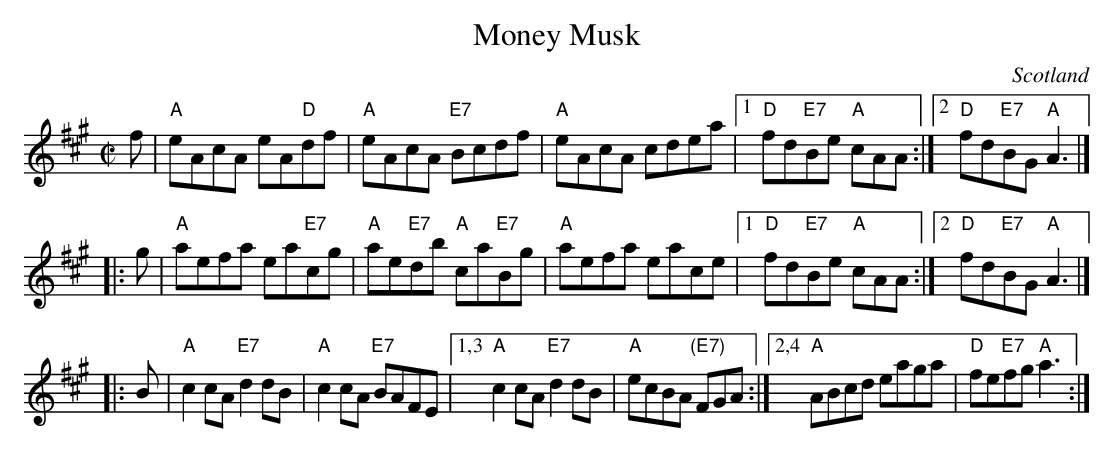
X:1
T: Money Musk
O: Scotland
M: C|
K: A
   f | "A"eAcA eA"D"df | "A"eAcA "E7"Bcdf | "A"eAcA cdea |1 "D"fd"E7"Be "A"cAA :|2 "D"fd"E7"BG "A"A3 |]
|: g | "A"aefa ea"E7"cg | "A"ae"E7"db "A"ca"E7"Bg | "A"aefa eace |1 "D"fd"E7"Be "A"cAA :|2 "D"fd"E7"BG "A"A3 |]
|: B | "A"c2cA "E7"d2dB | "A"c2cA "E7"BAFE |1,3 "A"c2cA "E7"d2dB | "A"ecBA "(E7)"FGA \
                                          :|2,4 "A"ABcd eaga | "D"fe"E7"fg "A"a3 :|
